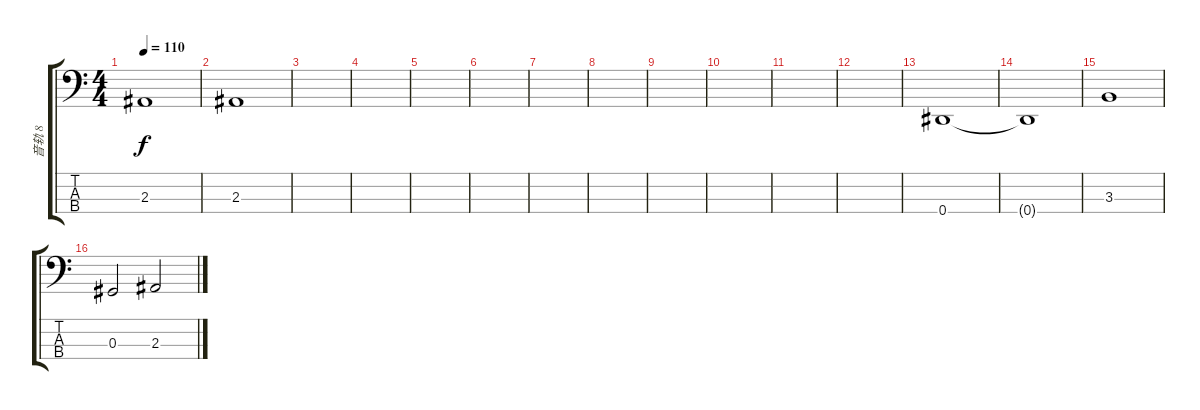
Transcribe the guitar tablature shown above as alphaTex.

\track ("音轨 8" "音轨 8") {instrument electricbassfinger}
\staff {score tabs}
\tuning (Gb2 Db2 Ab1 Eb1) {hide}
\ts (4 4)
\tempo 110
\clef f4
\ks c
2.3.1{dy f} |
2.3.1 |
|
|
|
|
|
|
|
|
|
|
0.4.1 |
0.4{t}.1 |
3.3.1 |
0.3.2 2.3.2
